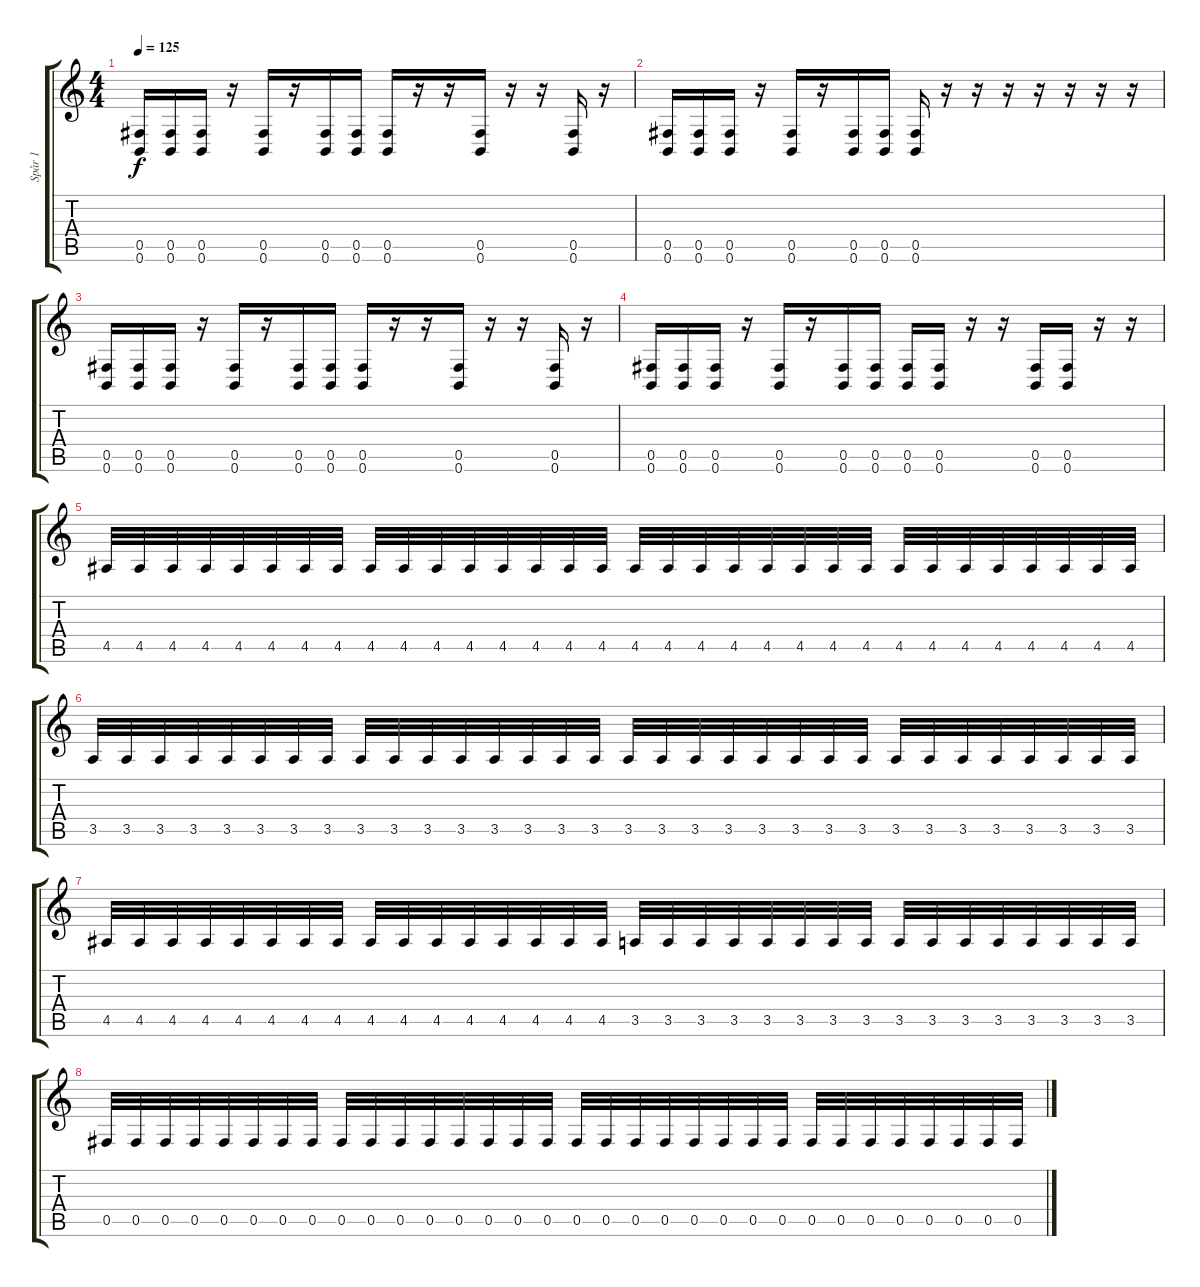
\track ("Spår 1" "Spår 1") {instrument distortionguitar}
\staff {score tabs}
\tuning (Db4 Ab3 E3 B2 Gb2 B1) {hide}
\ts (4 4)
\tempo 125
\clef g2
\ks c
(0.5 0.6).16{dy f} (0.5 0.6).16 (0.5 0.6).16 r.16 (0.5 0.6).16 r.16 (0.5 0.6).16 (0.5 0.6).16 (0.5 0.6).16 r.16 r.16 (0.5 0.6).16 r.16 r.16 (0.5 0.6).16 r.16 |
(0.5 0.6).16 (0.5 0.6).16 (0.5 0.6).16 r.16 (0.5 0.6).16 r.16 (0.5 0.6).16 (0.5 0.6).16 (0.5 0.6).16 r.16 r.16 r.16 r.16 r.16 r.16 r.16 |
(0.5 0.6).16 (0.5 0.6).16 (0.5 0.6).16 r.16 (0.5 0.6).16 r.16 (0.5 0.6).16 (0.5 0.6).16 (0.5 0.6).16 r.16 r.16 (0.5 0.6).16 r.16 r.16 (0.5 0.6).16 r.16 |
(0.5 0.6).16 (0.5 0.6).16 (0.5 0.6).16 r.16 (0.5 0.6).16 r.16 (0.5 0.6).16 (0.5 0.6).16 (0.5 0.6).16 (0.5 0.6).16 r.16 r.16 (0.5 0.6).16 (0.5 0.6).16 r.16 r.16 |
4.5.32 4.5.32 4.5.32 4.5.32 4.5.32 4.5.32 4.5.32 4.5.32 4.5.32 4.5.32 4.5.32 4.5.32 4.5.32 4.5.32 4.5.32 4.5.32 4.5.32 4.5.32 4.5.32 4.5.32 4.5.32 4.5.32 4.5.32 4.5.32 4.5.32 4.5.32 4.5.32 4.5.32 4.5.32 4.5.32 4.5.32 4.5.32 |
3.5.32 3.5.32 3.5.32 3.5.32 3.5.32 3.5.32 3.5.32 3.5.32 3.5.32 3.5.32 3.5.32 3.5.32 3.5.32 3.5.32 3.5.32 3.5.32 3.5.32 3.5.32 3.5.32 3.5.32 3.5.32 3.5.32 3.5.32 3.5.32 3.5.32 3.5.32 3.5.32 3.5.32 3.5.32 3.5.32 3.5.32 3.5.32 |
4.5.32 4.5.32 4.5.32 4.5.32 4.5.32 4.5.32 4.5.32 4.5.32 4.5.32 4.5.32 4.5.32 4.5.32 4.5.32 4.5.32 4.5.32 4.5.32 3.5.32 3.5.32 3.5.32 3.5.32 3.5.32 3.5.32 3.5.32 3.5.32 3.5.32 3.5.32 3.5.32 3.5.32 3.5.32 3.5.32 3.5.32 3.5.32 |
0.5.32 0.5.32 0.5.32 0.5.32 0.5.32 0.5.32 0.5.32 0.5.32 0.5.32 0.5.32 0.5.32 0.5.32 0.5.32 0.5.32 0.5.32 0.5.32 0.5.32 0.5.32 0.5.32 0.5.32 0.5.32 0.5.32 0.5.32 0.5.32 0.5.32 0.5.32 0.5.32 0.5.32 0.5.32 0.5.32 0.5.32 0.5.32
